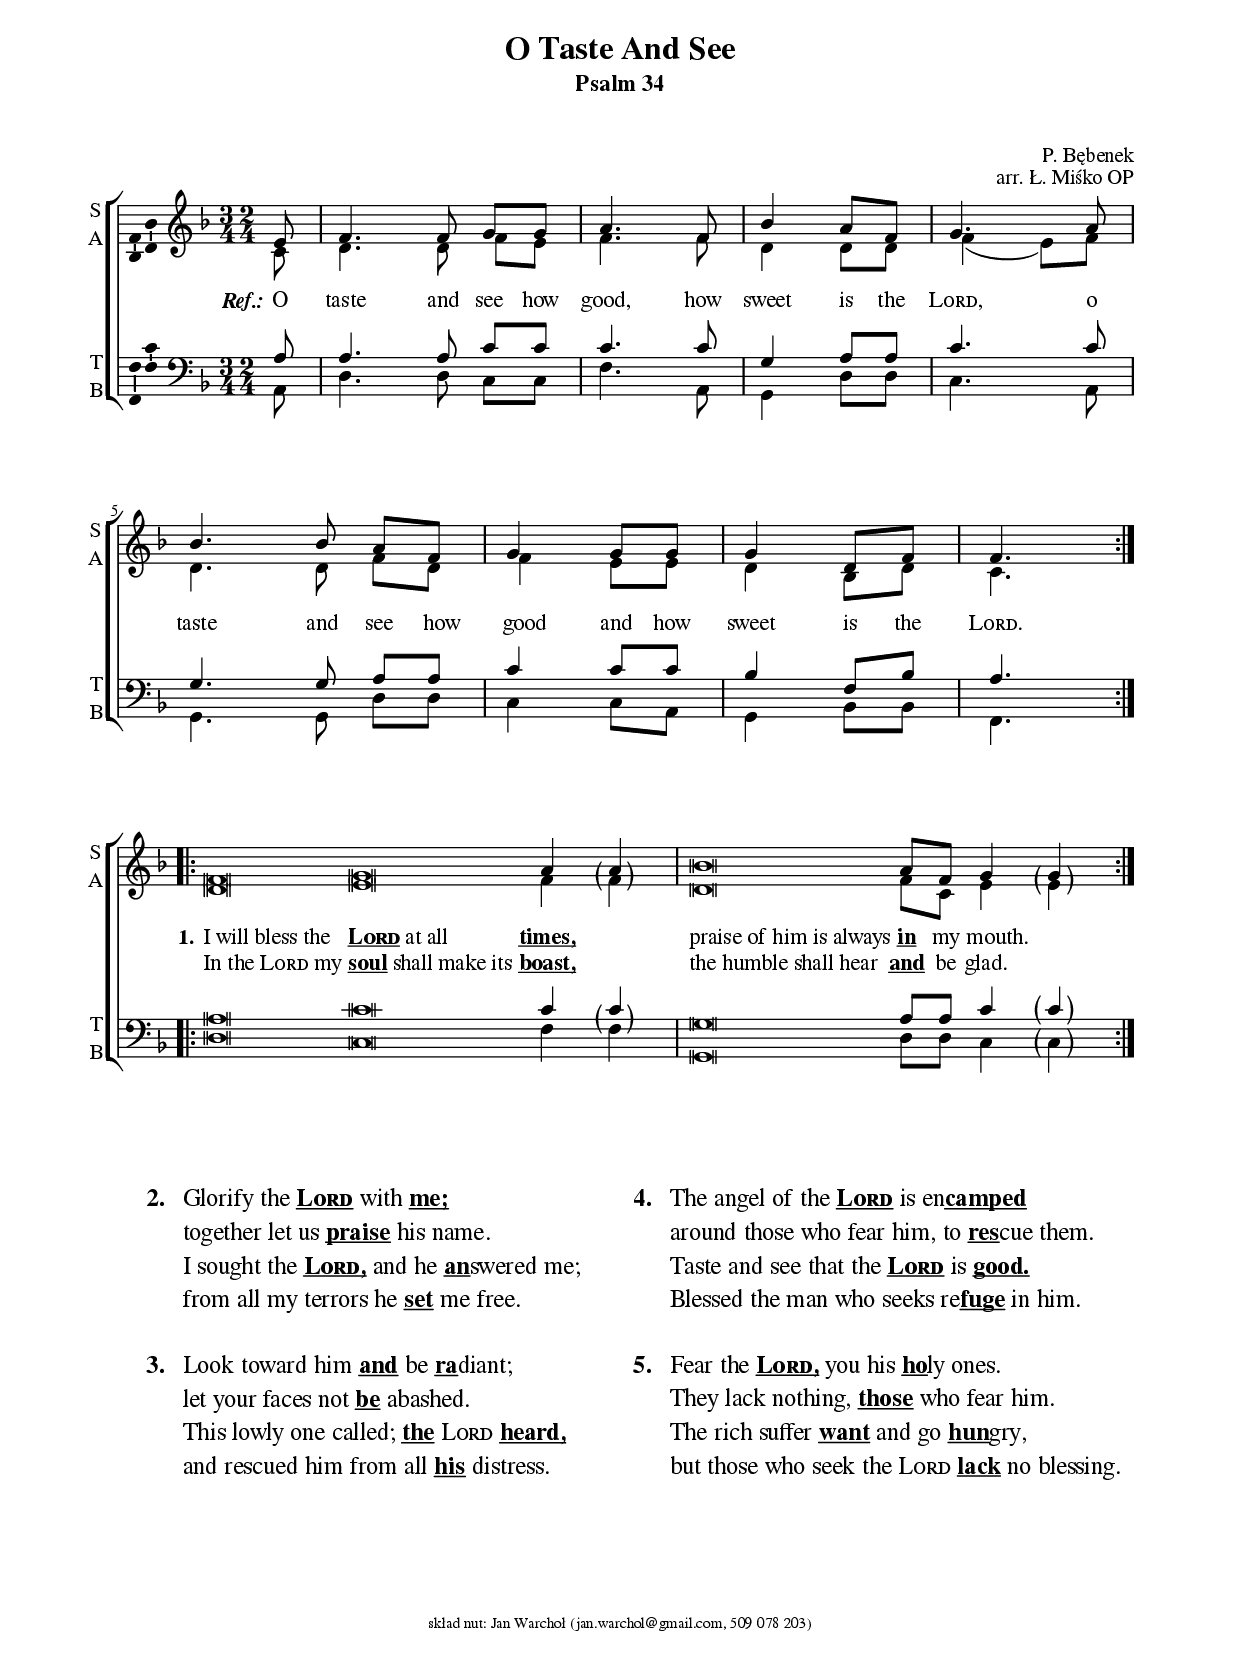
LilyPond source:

\version "2.18.2"

#(define ((custom-time-signature one two three four) grob)
   ;; derived from
   ;; http://lilypond.1069038.n5.nabble.com/Mixed-Time-Signatures-Non-regular-alternantion-between-5-8-and-8-8-td18617.html
   (grob-interpret-markup grob
     (markup #:override '(baseline-skip . 0) #:number
       (#:line ((#:column (one two))
                (#:column (three four)))))))


alternatingTimeSignatures =
#(define-music-function (parser location timesigs)
   (list?)
   (let* ((newTime (cons
                    (list-ref timesigs 0)
                    (list-ref timesigs 1)))
          (numOne (number->string (list-ref timesigs 0)))
          (denOne (number->string (list-ref timesigs 1)))
          (numTwo (number->string (list-ref timesigs 2)))
          (denTwo (number->string (list-ref timesigs 3))))
     #{
       \override Score.TimeSignature.stencil =
       #(custom-time-signature numOne denOne numTwo denTwo)
       \time #newTime
     #}
     ))

\version "2.17.3"

\paper {
  indent = 2 \mm
  short-indent = 2 \mm
  left-margin = 18 \mm
  right-margin = 18 \mm
}

\bookOutputSuffix "a4-2pieciolinie"

#(ly:set-option 'strokeadjust #t)
#(set-global-staff-size 18)

\paper {
  top-markup-spacing #'basic-distance = 10
  system-system-spacing #'basic-distance = 18
  score-markup-spacing #'basic-distance = 18
  \version "2.17.3"

bookTitleMarkup = \markup {
  \override #'(baseline-skip . 3.5)
  \column {
    \fill-line { \fromproperty #'header:dedication }
    \override #'(baseline-skip . 3.5)
    \column {
      \fill-line {
        \huge \larger \larger \bold
        \fromproperty #'header:title
      }
      \fill-line {
        \large \bold
        \fromproperty #'header:subtitle
      }
      \fill-line {
        \smaller \bold
        \fromproperty #'header:subsubtitle
      }
      \fromproperty #'header:odsteppotytule
      \fill-line \general-align #Y #-1 {
        \left-column {
          \fromproperty #'header:poet
          \fromproperty #'header:meter
        }
        { \large \bold \fromproperty #'header:instrument }
        \override #'(baseline-skip . 2.4)
        \right-column {
          \fromproperty #'header:composer
          \fromproperty #'header:arranger
        }
      }
    }
  }
}

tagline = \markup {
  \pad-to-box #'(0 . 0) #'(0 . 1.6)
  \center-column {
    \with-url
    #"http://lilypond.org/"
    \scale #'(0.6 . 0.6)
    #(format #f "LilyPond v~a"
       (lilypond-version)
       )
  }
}

oddFooterMarkup = \markup {
  \override #'(baseline-skip . 1)
  \column {
    \fill-line {
      %% Copyright header field only on first page in each bookpart.
      \on-the-fly #part-first-page {
        \override #'(baseline-skip . 2)
        \center-column {
          \scale #'(0.9 . 0.9)
          \fromproperty #'header:copyright
          \scale #'(0.75 . 0.75)
          "skład nut: Jan Warchoł (jan.warchol@gmail.com, 509 078 203)"
        }
      }
    }
    \fill-line {
      %% Tagline header field only on last page in the book.
      \on-the-fly #last-page \fromproperty #'header:tagline
    }
  }
}

  system-count = 3
  %annotate-spacing = ##t
}

\header {
  odsteppotytule = \markup \vspace #2
}

\header	{
  title = "O Taste And See"
  subtitle = "Psalm 34"
  composer = "P. Bębenek"
  arranger = "arr. Ł. Miśko OP"
  editor = "skład nut: Jan Warchoł"
}

%--------------------------------MELODIA
metrumitp = {
  \key f \major
  \alternatingTimeSignatures #'(3 4 2 4)
  \tempo ""
  \partial 8
  \set Timing.beamExceptions = #'()
  \set Timing.beamHalfMeasure = ##f
  \override ParenthesesItem #'padding = #0.5
  \override ParenthesesItem #'font-size = 3.5
}
melodiaSopranu = \relative f' {
  \repeat volta 2 {
    \metrumitp
    e8 |
    \omit Score.TimeSignature
    \time 3/4
    f4. f8 g g |
    \time 2/4
    a4. f8 |
    bes4 a8 f |
    g4. a8 |
    \time 3/4
    bes4. bes8 a f |
    \time 2/4
    g4 g8 g |
    g4 d8 f |
    f4.
  }
  \repeat volta 2 {
    \override ParenthesesItem #'extra-offset = #'(0 . -0.5)
    \cadenzaOn f\breve g a4 \parenthesize a \cadenzaOff \bar "|"
    \cadenzaOn bes\breve a8 f  g4 \parenthesize g \cadenzaOff
  }
}
melodiaAltu = \relative f' {
  \repeat volta 2 {
    \metrumitp
    c8 |
    d4. d8 f e |
    f4. f8 |
    d4 d8 d |
    f4 ( e8 ) f8 |
    d4. d8 f d
    f4 e8 e8 |
    d4 bes8 d |
    c4.
  }
  \repeat volta 2 {
    \cadenzaOn d\breve e f4 f \cadenzaOff \bar "|"
    \cadenzaOn d\breve f8 c e4 e \cadenzaOff
  }
}
melodiaTenorow = \relative f {
  \repeat volta 2 {
    \metrumitp
    a8 | a4. a8 c8 c |
    c4. c8 |
    g4 a8 a |
    c4. c8 |
    g4. g8 a a |
    c4 c8 c8 |
    bes4 f8 bes |
    a4.
  }
  \repeat volta 2 {
    \override ParenthesesItem #'extra-offset = #'(0 . -1)
    \cadenzaOn a\breve c c4 \parenthesize c \cadenzaOff \bar "|"
    \revert ParenthesesItem #'extra-offset
    \cadenzaOn g\breve a8 a  c4 \parenthesize c \cadenzaOff
  }
}
melodiaBasow = \relative f {
  \repeat volta 2 {
    \metrumitp
    a,8 | d4. d8 c8 c |
    f4. a,8 |
    g4 d'8 d |
    c4. a8 |
    g4. g8 d' d |
    c4 c8 a8 |
    g4 bes8 bes |
    f4.
  }
  \repeat volta 2 {
    \cadenzaOn d'\breve c f4 f \cadenzaOff \bar "|"
    \cadenzaOn g,\breve d'8 d c4 \parenthesize c \cadenzaOff
  }
}
akordy = \chordmode {
}

#(define powiekszenie-zwrotek '(1.2 . 1.2))
#(define interlinia '(baseline-skip . 3)) % 3 is Lily default
odstepMiedzyZwrotkami = \markup \vspace #1.3
odstepOdNumeruDoZwrotki = \markup \hspace #1

\include "../.szablon/globalne-ustawienia-formatowania.ily"

%--------------------------------SŁOWA
tekst = \lyricmode {
  \set stanza = \markup \italic "Ref.:"
  O taste and see
  %\override LyricText.X-offset = #-0.5
  how good,
  %\revert LyricText.X-offset
  how sweet is the Lᴏʀᴅ,
  o taste and see
  \override LyricText.X-offset = #-0.5
  how good
  \revert LyricText.X-offset
  and how sweet is the Lᴏʀᴅ.
  \set stanza = "1."
  \once \override LyricText #'self-alignment-X = #LEFT
  "I will bless the"
  \once \override LyricText #'self-alignment-X = #LEFT
  \markup { \underline\bold Lᴏʀᴅ at all } \markup \underline\bold times, \skip 1 
  \once \override LyricText #'self-alignment-X = #LEFT
  "praise of him is always" \markup \underline\bold in my
  \override LyricText.X-offset = #-1.5
  mouth. \skip 1
}

tekstSopranu = \tekst
tekstAltu = \tekst
tekstTenorow = \tekst
tekstBasow = \tekst

zwrotkaII = \markup \column {
  \line { Glorify the \underline\bold Lᴏʀᴅ with \underline\bold me; }
  \line { together let us \underline\bold praise his name. }
  \line {
    I sought the \underline\bold Lᴏʀᴅ, and he
    \concat { \underline\bold an swered } me;
  }
  \line { from all my terrors he \underline\bold set me free. }
}
zwrotkaIII = \markup \column {
  \line {
    Look toward him \underline\bold and be
    \concat { \underline\bold ra diant; }
  }
  \line { let your faces not \underline\bold be abashed. }
  \line { This lowly one called; \underline\bold the Lᴏʀᴅ \underline\bold heard, }
  \line { and rescued him from all \underline\bold his distress. }
}
zwrotkaIV = \markup \column {
  \line { 
    The angel of the \underline\bold Lᴏʀᴅ is
    \concat { en \underline\bold camped }
  }
  \line {
    around those who fear him, to
    \concat { \underline\bold res cue } them.
  }
  \line { Taste and see that the \underline\bold Lᴏʀᴅ is \underline\bold good. }
  \line {
    Blessed the man who seeks
    \concat { re \underline\bold fuge } in him.
  }
}
zwrotkaV = \markup \column {
  \line {
    Fear the \underline\bold Lᴏʀᴅ, you his
    \concat { \underline\bold ho ly } ones.
  }
  \line { They lack nothing, \underline\bold those who fear him. }
  \line {
    The rich suffer \underline\bold want and go
    \concat { \underline\bold hun gry, }
  }
  \line { but those who seek the Lᴏʀᴅ \underline\bold lack no blessing. }
}
zwrotkaVI = \markup \column {
  \line {
    The Lᴏʀᴅ is close to the
    \concat { \underline\bold bro ken \underline\bold heart ed; }
  }
  \line { those whose spirit is crushed \underline\bold he will save. }
  \line { When the just cry \underline\bold out, the Lᴏʀᴅ \underline\bold hears, }
  \line { and rescues them in all \underline\bold their distress. }
}
zwrotkaVII = \markup \column {
  \line { Many are the \underline\bold trials of the \underline\bold just man, }
  \line {
    but from them all the Lᴏʀᴅ will
    \concat { \underline\bold res cue } him.
  }
  \line { He will keep guard over \underline\bold all his \underline\bold bones; }
  \line { not one of his bones \underline\bold shall be broken. }
}

drugiWers = \lyricmode {
  \repeat unfold 23 { \skip 1 }
  \once \override LyricText #'self-alignment-X = #LEFT
  "In the Lᴏʀᴅ my"
  \once \override LyricText #'self-alignment-X = #LEFT
  \markup { \underline\bold soul shall make its }
  \markup \underline\bold boast, \skip 1
  \once \override LyricText #'self-alignment-X = #LEFT
  "the humble shall hear" \markup \underline\bold and be glad. \skip 1
}

drugiWersSopranu = \drugiWers
drugiWersAltu = \drugiWers
drugiWersTenorow = \drugiWers
drugiWersBasow = \drugiWers


\version "2.17.3"

\score {
  \new ChoirStaff <<
    % \new ChordNames { \germanChords \akordy }
    \new Staff = panie <<
      \clef treble
      \set Staff.instrumentName = \markup \center-column { S A }
      \set Staff.shortInstrumentName = \markup \center-column { S A }
      \new Voice = sopran {
        \set Voice.midiInstrument = "clarinet"
        \dynamicUp
        \override Ambitus #'X-offset = #1.7

        \voiceOne
        \melodiaSopranu
      }
      \new Voice = alt {
        \set Voice.midiInstrument = "english horn"
        \override Hairpin #'stencil = ##f
        \override DynamicText #'stencil = ##f
        \override DynamicTextSpanner #'stencil = ##f
        \override TextScript #'stencil = ##f

        \voiceTwo
        \melodiaAltu
      }
    >>

    \new Lyrics \with {
      \override VerticalAxisGroup #'staff-affinity = #CENTER
    }
    \lyricsto sopran \tekst
    \new Lyrics \with {
      \override VerticalAxisGroup #'staff-affinity = #CENTER
    }
    \lyricsto sopran \drugiWers

    \new Staff = panowie <<
      \clef bass
      \set Staff.instrumentName = \markup \center-column { T B }
      \set Staff.shortInstrumentName = \markup \center-column { T B }
      \new Voice = tenor {
        \set Voice.midiInstrument = "english horn"
        \override Hairpin #'stencil = ##f
        \override DynamicText #'stencil = ##f
        \override DynamicTextSpanner #'stencil = ##f
        \override TextScript #'stencil = ##f
        \override Ambitus #'X-offset = #1.7

        \voiceOne
        \melodiaTenorow
      }
      \new Voice = bas {
        \set Voice.midiInstrument = "clarinet"
        \dynamicDown

        \voiceTwo
        \melodiaBasow
      }
    >>
  >>
}

\layout {
  \context {
    \Lyrics
    \override VerticalAxisGroup
    #'nonstaff-relatedstaff-spacing #'padding = #1.5
  }
}

\version "2.17.3"

\markup {
  \fill-line {
    \scale #powiekszenie-zwrotek {
      \null

      \override #interlinia
      \column {
        \line {
          \bold
          "2."
          \odstepOdNumeruDoZwrotki
          \zwrotkaII
        }
        \odstepMiedzyZwrotkami
        \line {
          \bold
          "3."
          \odstepOdNumeruDoZwrotki
          \zwrotkaIII
        }
        \odstepMiedzyZwrotkami
      }

      \null

      \override #interlinia
      \column {
        \line {
          \bold
          "4."
          \odstepOdNumeruDoZwrotki
          \zwrotkaIV
        }
        \odstepMiedzyZwrotkami
        \line {
          \bold
          "5."
          \odstepOdNumeruDoZwrotki
          \zwrotkaV
        }
        \odstepMiedzyZwrotkami
      }

      \null
    }
  }
}

